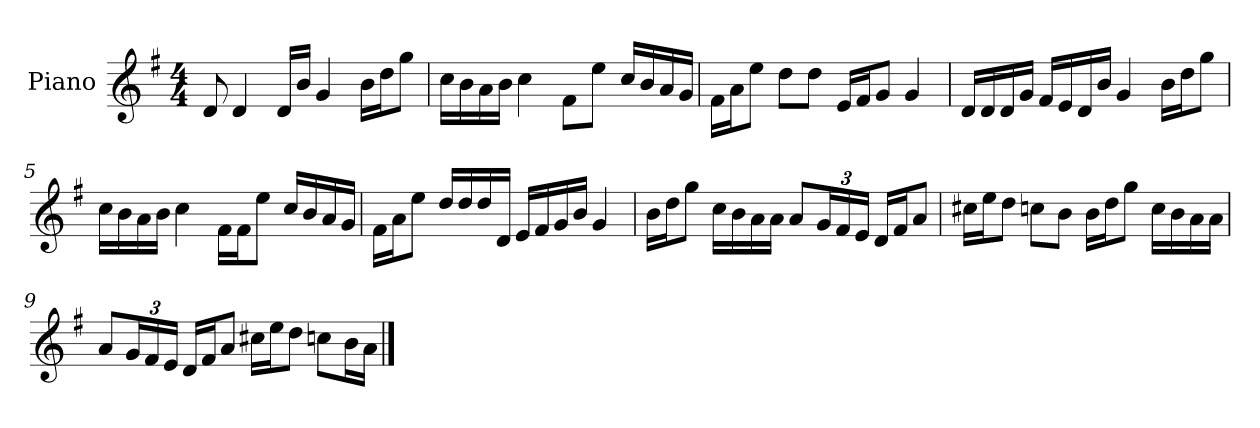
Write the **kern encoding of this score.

**kern
*part1
*staff1
*I"Piano
*I'P-no
*clefG2
*k[f#]
*M4/4
*MM90
=1
8d/
4d/
16d/LL
16b/JJ
4g/
16b\LL
16dd\J
8gg\J
=2
16cc\LL
16b\
16a\
16b\JJ
4cc\
8f#\L
8ee\J
16cc/LL
16b/
16a/
16g/JJ
=3
16f#\LL
16a\J
8ee\J
8dd\L
8dd\J
16e/LL
16f#/J
8g/J
4g/
=4
16d/LL
16d/
16d/
16g/JJ
16f#/LL
16e/
16d/
16b/JJ
4g/
16b\LL
16dd\J
8gg\J
!!LO:LB:g=z
=5
16cc\LL
16b\
16a\
16b\JJ
4cc\
16f#\LL
16f#\J
8ee\J
16cc/LL
16b/
16a/
16g/JJ
=6
16f#\LL
16a\J
8ee\J
16dd/LL
16dd/
16dd/
16d/JJ
16e/LL
16f#/
16g/
16b/JJ
4g/
=7
16b\LL
16dd\J
8gg\J
16cc\LL
16b\
16a\
16a\JJ
8a/L
*Xbrackettup
24g/L
24f#/
24e/JJ
16d/LL
16f#/J
8a/J
!!LO:LB:g=z
=8
16cc#X\LL
16ee\J
8dd\J
8ccn\L
8b\J
16b\LL
16dd\J
8gg\J
16cc\LL
16b\
16a\
16a\JJ
=9
8a/L
24g/L
24f#/
24e/JJ
16d/LL
16f#/J
8a/J
16cc#X\LL
16ee\J
8dd\J
8ccn\L
16b\L
16a\JJ
==
*-
